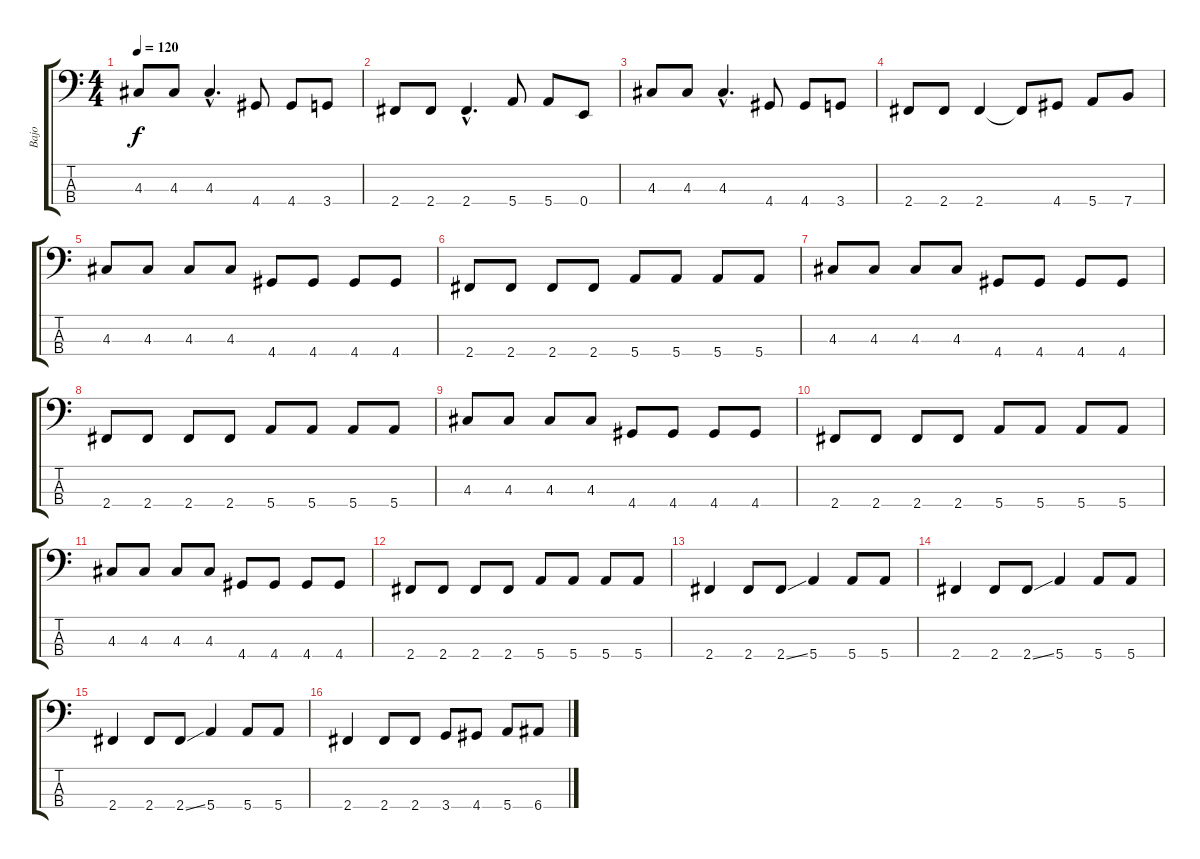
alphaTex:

\track ("Bajo" "Bajo") {instrument electricbassfinger}
\staff {score tabs}
\tuning (G2 D2 A1 E1) {hide}
\ts (4 4)
\tempo 120
\clef f4
\ks c
4.3.8{dy f} 4.3.8 4.3{hac}.4{d} 4.4.8 4.4.8 3.4.8 |
2.4.8 2.4.8 2.4{hac}.4{d} 5.4.8 5.4.8 0.4.8 |
4.3.8 4.3.8 4.3{hac}.4{d} 4.4.8 4.4.8 3.4.8 |
2.4.8 2.4.8 2.4.4 2.4{t}.8 4.4.8 5.4.8 7.4.8 |
4.3.8 4.3.8 4.3.8 4.3.8 4.4.8 4.4.8 4.4.8 4.4.8 |
2.4.8 2.4.8 2.4.8 2.4.8 5.4.8 5.4.8 5.4.8 5.4.8 |
4.3.8 4.3.8 4.3.8 4.3.8 4.4.8 4.4.8 4.4.8 4.4.8 |
2.4.8 2.4.8 2.4.8 2.4.8 5.4.8 5.4.8 5.4.8 5.4.8 |
4.3.8 4.3.8 4.3.8 4.3.8 4.4.8 4.4.8 4.4.8 4.4.8 |
2.4.8 2.4.8 2.4.8 2.4.8 5.4.8 5.4.8 5.4.8 5.4.8 |
4.3.8 4.3.8 4.3.8 4.3.8 4.4.8 4.4.8 4.4.8 4.4.8 |
2.4.8 2.4.8 2.4.8 2.4.8 5.4.8 5.4.8 5.4.8 5.4.8 |
2.4.4 2.4.8 2.4{ss}.8 5.4.4 5.4.8 5.4.8 |
2.4.4 2.4.8 2.4{ss}.8 5.4.4 5.4.8 5.4.8 |
2.4.4 2.4.8 2.4{ss}.8 5.4.4 5.4.8 5.4.8 |
2.4.4 2.4.8 2.4.8 3.4.8 4.4.8 5.4.8 6.4.8
